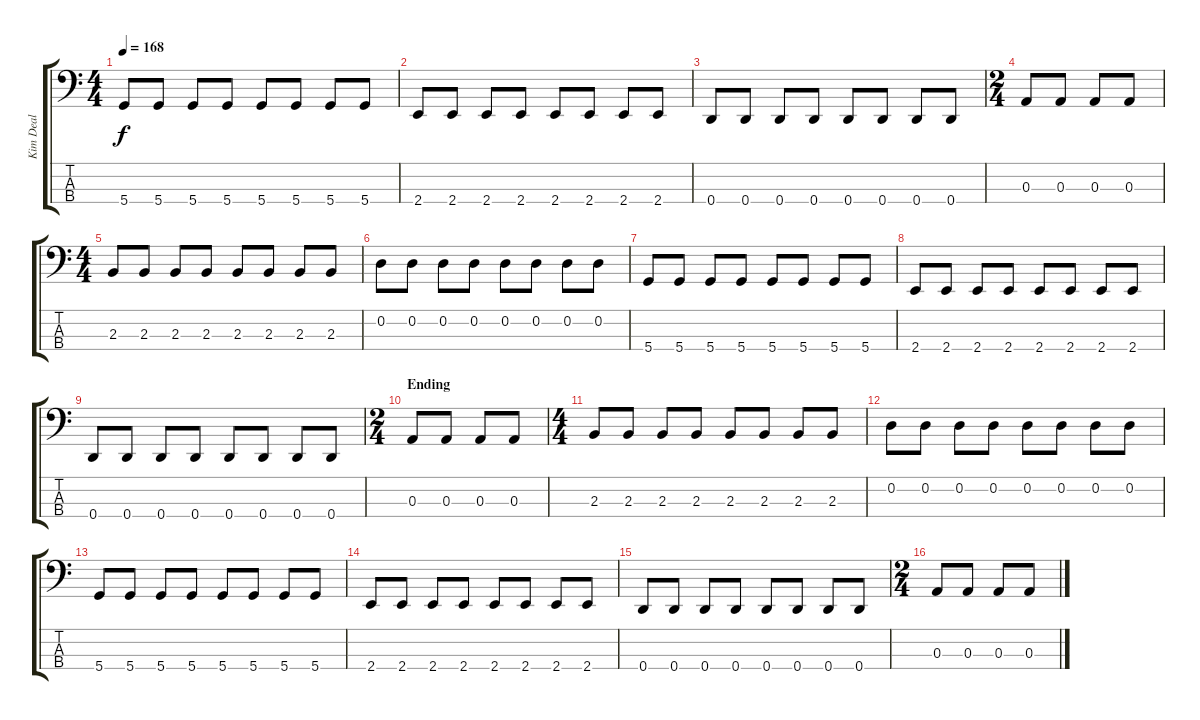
\track ("Kim Deal" "Kim Deal") {instrument electricbasspick}
\staff {score tabs}
\tuning (G2 D2 A1 D1) {hide}
\ts (4 4)
\tempo 168
\clef f4
\ks c
5.4.8{dy f} 5.4.8 5.4.8 5.4.8 5.4.8 5.4.8 5.4.8 5.4.8 |
2.4.8 2.4.8 2.4.8 2.4.8 2.4.8 2.4.8 2.4.8 2.4.8 |
0.4.8 0.4.8 0.4.8 0.4.8 0.4.8 0.4.8 0.4.8 0.4.8 |
\ts (2 4)
0.3.8 0.3.8 0.3.8 0.3.8 |
\ts (4 4)
2.3.8 2.3.8 2.3.8 2.3.8 2.3.8 2.3.8 2.3.8 2.3.8 |
0.2.8 0.2.8 0.2.8 0.2.8 0.2.8 0.2.8 0.2.8 0.2.8 |
5.4.8 5.4.8 5.4.8 5.4.8 5.4.8 5.4.8 5.4.8 5.4.8 |
2.4.8 2.4.8 2.4.8 2.4.8 2.4.8 2.4.8 2.4.8 2.4.8 |
0.4.8 0.4.8 0.4.8 0.4.8 0.4.8 0.4.8 0.4.8 0.4.8 |
\ts (2 4)
\section ("" "Ending")
0.3.8 0.3.8 0.3.8 0.3.8 |
\ts (4 4)
2.3.8 2.3.8 2.3.8 2.3.8 2.3.8 2.3.8 2.3.8 2.3.8 |
0.2.8 0.2.8 0.2.8 0.2.8 0.2.8 0.2.8 0.2.8 0.2.8 |
5.4.8 5.4.8 5.4.8 5.4.8 5.4.8 5.4.8 5.4.8 5.4.8 |
2.4.8 2.4.8 2.4.8 2.4.8 2.4.8 2.4.8 2.4.8 2.4.8 |
0.4.8 0.4.8 0.4.8 0.4.8 0.4.8 0.4.8 0.4.8 0.4.8 |
\ts (2 4)
0.3.8 0.3.8 0.3.8 0.3.8
